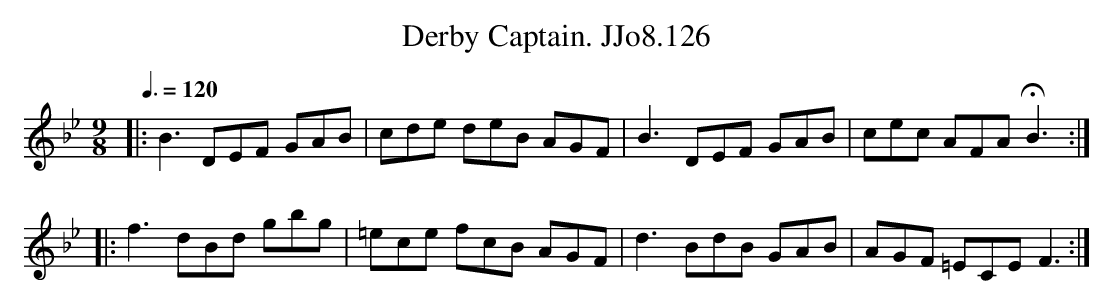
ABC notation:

X:1
T:Derby Captain. JJo8.126
M:9/8
L:1/8
Q:3/8=120
K:Bb
|:B3DEF GAB|cde deB AGF|B3DEF GAB|cec AFA!fermata!B3:|
|:f3dBd gbg|=ece fcB AGF|d3BdB GAB|AGF =ECEF3:|
